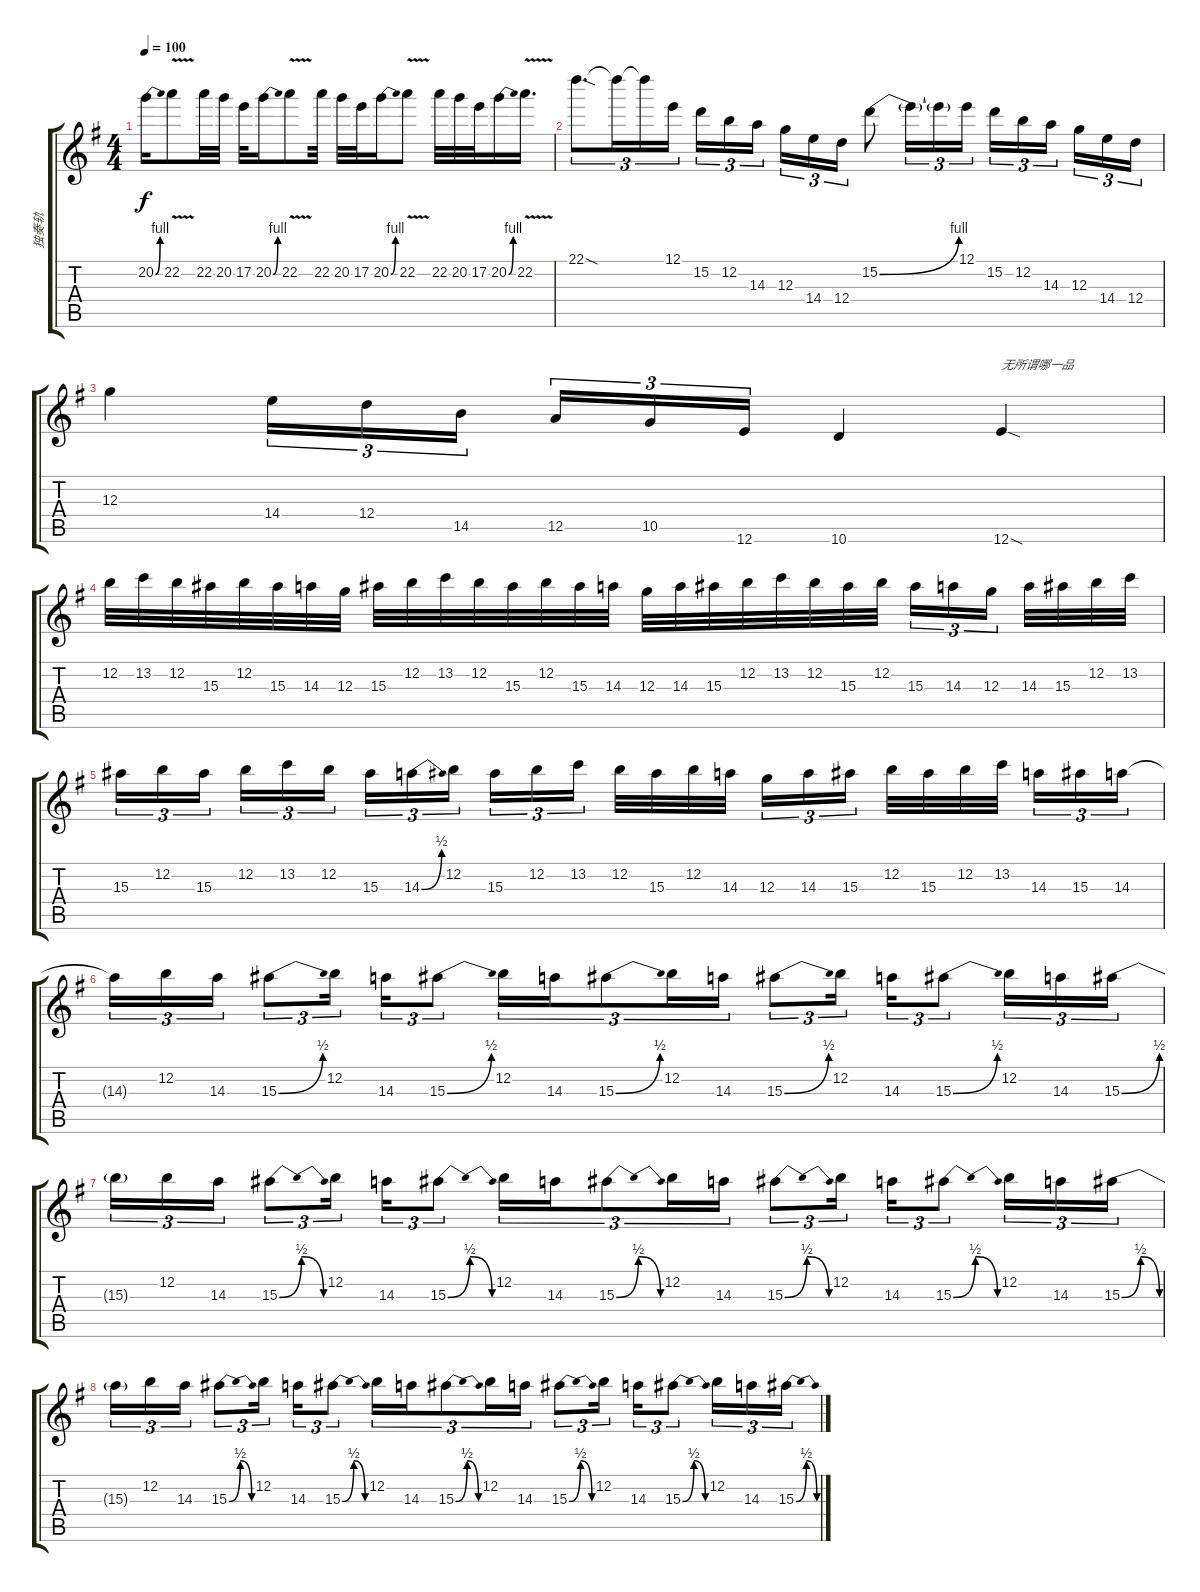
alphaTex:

\track ("独奏轨" "独奏轨") {instrument distortionguitar}
\staff {score tabs}
\tuning (E4 B3 G3 D3 A2 E2) {hide}
\ts (4 4)
\tempo 100
\clef g2
\ks g
20.2{be (bend 0 0 60 4)}.16{dy f} 22.2{v}.8 22.2.32 20.2.32 17.2.32 20.2{be (bend 0 0 60 4)}.16 22.2{v}.8 22.2.32 20.2.32 17.2.32 20.2{be (bend 0 0 60 4)}.16 22.2{v}.8 22.2.32 20.2.32 17.2.32 20.2{be (bend 0 0 60 4)}.16 22.2{v}.16{d} |
22.1{sod}.8{d tu (3 2)} 22.1{t}.16{tu (3 2)} 22.1{t}.16{tu (3 2)} 12.1.16{tu (3 2)} 15.2.16{tu (3 2)} 12.2.16{tu (3 2)} 14.3.16{tu (3 2) beam splitsecondary} 12.3.16{tu (3 2)} 14.4.16{tu (3 2)} 12.4.16{tu (3 2)} 15.2{be (bend 0 0 60 4)}.8 15.2{t}.16{tu (3 2)} 15.2{t}.16{tu (3 2)} 12.1.16{tu (3 2)} 15.2.16{tu (3 2)} 12.2.16{tu (3 2)} 14.3.16{tu (3 2) beam splitsecondary} 12.3.16{tu (3 2)} 14.4.16{tu (3 2)} 12.4.16{tu (3 2)} |
12.3.4 14.4.16{tu (3 2)} 12.4.16{tu (3 2)} 14.5.16{tu (3 2) beam splitsecondary} 12.5.16{tu (3 2)} 10.5.16{tu (3 2)} 12.6.16{tu (3 2)} 10.6.4 12.6{sod}.4{txt "无所谓哪一品"} |
12.2.32 13.2.32 12.2.32 15.3.32 12.2.32 15.3.32 14.3.32 12.3.32 15.3.32 12.2.32 13.2.32 12.2.32 15.3.32 12.2.32 15.3.32 14.3.32 12.3.32 14.3.32 15.3.32 12.2.32 13.2.32 12.2.32 15.3.32 12.2.32 15.3.16{tu (3 2)} 14.3.16{tu (3 2)} 12.3.16{tu (3 2) beam splitsecondary} 14.3.32 15.3.32 12.2.32 13.2.32 |
15.3.16{tu (3 2)} 12.2.16{tu (3 2)} 15.3.16{tu (3 2) beam splitsecondary} 12.2.16{tu (3 2)} 13.2.16{tu (3 2)} 12.2.16{tu (3 2)} 15.3.16{tu (3 2)} 14.3{be (bend 0 0 60 2)}.16{tu (3 2)} 12.2.16{tu (3 2) beam splitsecondary} 15.3.16{tu (3 2)} 12.2.16{tu (3 2)} 13.2.16{tu (3 2)} 12.2.32 15.3.32 12.2.32 14.3.32{beam splitsecondary} 12.3.16{tu (3 2)} 14.3.16{tu (3 2)} 15.3.16{tu (3 2)} 12.2.32 15.3.32 12.2.32 13.2.32{beam splitsecondary} 14.3.16{tu (3 2)} 15.3.16{tu (3 2)} 14.3.16{tu (3 2)} |
14.3{t}.16{tu (3 2)} 12.2.16{tu (3 2)} 14.3.16{tu (3 2)} 15.3{be (bend 0 0 60 2)}.8{tu (3 2)} 12.2.16{tu (3 2)} 14.3.16{tu (3 2)} 15.3{be (bend 0 0 60 2)}.8{tu (3 2)} 12.2.16{tu (3 2)} 14.3.16{tu (3 2)} 15.3{be (bend 0 0 60 2)}.8{tu (3 2)} 12.2.16{tu (3 2)} 14.3.16{tu (3 2)} 15.3{be (bend 0 0 60 2)}.8{tu (3 2)} 12.2.16{tu (3 2)} 14.3.16{tu (3 2)} 15.3{be (bend 0 0 60 2)}.8{tu (3 2)} 12.2.16{tu (3 2)} 14.3.16{tu (3 2)} 15.3{be (bend 0 0 60 2)}.16{tu (3 2)} |
15.3{t}.16{tu (3 2)} 12.2.16{tu (3 2)} 14.3.16{tu (3 2)} 15.3{be (bendrelease 0 0 30 2 30 2 60 0)}.8{tu (3 2)} 12.2.16{tu (3 2)} 14.3.16{tu (3 2)} 15.3{be (bendrelease 0 0 30 2 30 2 60 0)}.8{tu (3 2)} 12.2.16{tu (3 2)} 14.3.16{tu (3 2)} 15.3{be (bendrelease 0 0 30 2 30 2 60 0)}.8{tu (3 2)} 12.2.16{tu (3 2)} 14.3.16{tu (3 2)} 15.3{be (bendrelease 0 0 30 2 30 2 60 0)}.8{tu (3 2)} 12.2.16{tu (3 2)} 14.3.16{tu (3 2)} 15.3{be (bendrelease 0 0 30 2 30 2 60 0)}.8{tu (3 2)} 12.2.16{tu (3 2)} 14.3.16{tu (3 2)} 15.3{be (bendrelease 0 0 30 2 30 2 60 0)}.16{tu (3 2)} |
15.3{t}.16{tu (3 2)} 12.2.16{tu (3 2)} 14.3.16{tu (3 2)} 15.3{be (bendrelease 0 0 30 2 30 2 60 0)}.8{tu (3 2)} 12.2.16{tu (3 2)} 14.3.16{tu (3 2)} 15.3{be (bendrelease 0 0 30 2 30 2 60 0)}.8{tu (3 2)} 12.2.16{tu (3 2)} 14.3.16{tu (3 2)} 15.3{be (bendrelease 0 0 30 2 30 2 60 0)}.8{tu (3 2)} 12.2.16{tu (3 2)} 14.3.16{tu (3 2)} 15.3{be (bendrelease 0 0 30 2 30 2 60 0)}.8{tu (3 2)} 12.2.16{tu (3 2)} 14.3.16{tu (3 2)} 15.3{be (bendrelease 0 0 30 2 30 2 60 0)}.8{tu (3 2)} 12.2.16{tu (3 2)} 14.3.16{tu (3 2)} 15.3{be (bendrelease 0 0 30 2 30 2 60 0)}.16{tu (3 2)}
